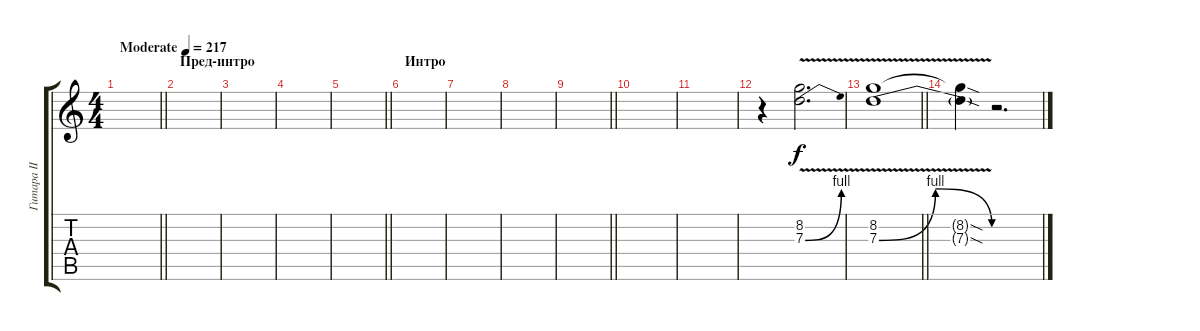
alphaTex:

\track ("Гитара II" "Гитара II") {instrument distortionguitar}
\staff {score tabs}
\tuning (E4 B3 G3 D3 A2 E2) {hide}
\ts (4 4)
\tempo (217 "Moderate")
\clef g2
\barLineRight lightlight
\ks c
|
\section ("" "Пред-интро")
|
|
|
\barLineRight lightlight
|
\section ("" "Интро")
|
|
|
\barLineRight lightlight
|
|
|
r.4 (8.2{v} 7.3{be (bend 0 0 60 4)}).2{d} |
\barLineRight lightlight
(8.2{v} 7.3{be (bendrelease 0 0 15 4 45 4 60 0)}).1 |
(8.2{sod t} 7.3{sod t}).4 r.2{d}
